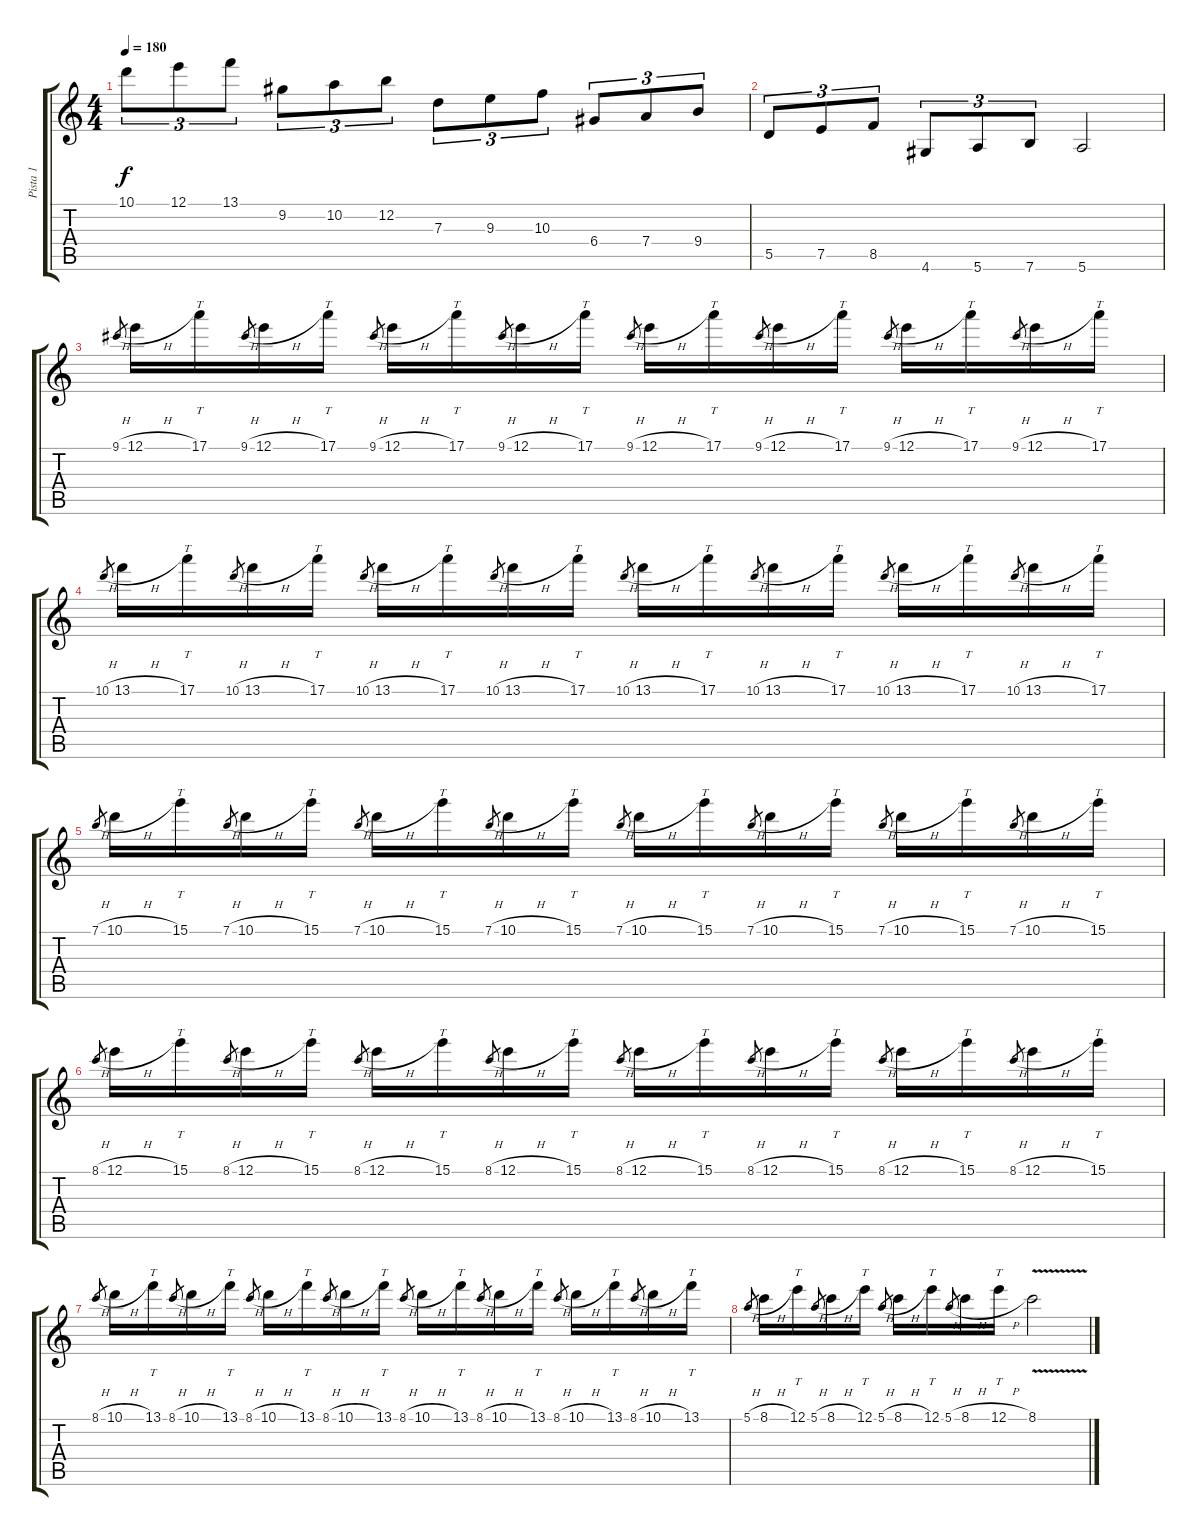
\track ("Pista 1" "Pista 1") {instrument overdrivenguitar}
\staff {score tabs}
\tuning (E4 B3 G3 D3 A2 E2) {hide}
\ts (4 4)
\tempo 180
\clef g2
\ks c
10.1.8{tu (3 2) dy f} 12.1.8{tu (3 2)} 13.1.8{tu (3 2)} 9.2.8{tu (3 2)} 10.2.8{tu (3 2)} 12.2.8{tu (3 2)} 7.3.8{tu (3 2)} 9.3.8{tu (3 2)} 10.3.8{tu (3 2)} 6.4.8{tu (3 2)} 7.4.8{tu (3 2)} 9.4.8{tu (3 2)} |
5.5.8{tu (3 2)} 7.5.8{tu (3 2)} 8.5.8{tu (3 2)} 4.6.8{tu (3 2)} 5.6.8{tu (3 2)} 7.6.8{tu (3 2)} 5.6.2 |
9.1{h}.8{gr} 12.1{h}.16 17.1.16{tt} 9.1{h}.8{gr} 12.1{h}.16 17.1.16{tt} 9.1{h}.8{gr} 12.1{h}.16 17.1.16{tt} 9.1{h}.8{gr} 12.1{h}.16 17.1.16{tt} 9.1{h}.8{gr} 12.1{h}.16 17.1.16{tt} 9.1{h}.8{gr} 12.1{h}.16 17.1.16{tt} 9.1{h}.8{gr} 12.1{h}.16 17.1.16{tt} 9.1{h}.8{gr} 12.1{h}.16 17.1.16{tt} |
10.1{h}.8{gr} 13.1{h}.16 17.1.16{tt} 10.1{h}.8{gr} 13.1{h}.16 17.1.16{tt} 10.1{h}.8{gr} 13.1{h}.16 17.1.16{tt} 10.1{h}.8{gr} 13.1{h}.16 17.1.16{tt} 10.1{h}.8{gr} 13.1{h}.16 17.1.16{tt} 10.1{h}.8{gr} 13.1{h}.16 17.1.16{tt} 10.1{h}.8{gr} 13.1{h}.16 17.1.16{tt} 10.1{h}.8{gr} 13.1{h}.16 17.1.16{tt} |
7.1{h}.8{gr} 10.1{h}.16 15.1.16{tt} 7.1{h}.8{gr} 10.1{h}.16 15.1.16{tt} 7.1{h}.8{gr} 10.1{h}.16 15.1.16{tt} 7.1{h}.8{gr} 10.1{h}.16 15.1.16{tt} 7.1{h}.8{gr} 10.1{h}.16 15.1.16{tt} 7.1{h}.8{gr} 10.1{h}.16 15.1.16{tt} 7.1{h}.8{gr} 10.1{h}.16 15.1.16{tt} 7.1{h}.8{gr} 10.1{h}.16 15.1.16{tt} |
8.1{h}.8{gr} 12.1{h}.16 15.1.16{tt} 8.1{h}.8{gr} 12.1{h}.16 15.1.16{tt} 8.1{h}.8{gr} 12.1{h}.16 15.1.16{tt} 8.1{h}.8{gr} 12.1{h}.16 15.1.16{tt} 8.1{h}.8{gr} 12.1{h}.16 15.1.16{tt} 8.1{h}.8{gr} 12.1{h}.16 15.1.16{tt} 8.1{h}.8{gr} 12.1{h}.16 15.1.16{tt} 8.1{h}.8{gr} 12.1{h}.16 15.1.16{tt} |
8.1{h}.8{gr} 10.1{h}.16 13.1.16{tt} 8.1{h}.8{gr} 10.1{h}.16 13.1.16{tt} 8.1{h}.8{gr} 10.1{h}.16 13.1.16{tt} 8.1{h}.8{gr} 10.1{h}.16 13.1.16{tt} 8.1{h}.8{gr} 10.1{h}.16 13.1.16{tt} 8.1{h}.8{gr} 10.1{h}.16 13.1.16{tt} 8.1{h}.8{gr} 10.1{h}.16 13.1.16{tt} 8.1{h}.8{gr} 10.1{h}.16 13.1.16{tt} |
5.1{h}.8{gr} 8.1{h}.16 12.1.16{tt} 5.1{h}.8{gr} 8.1{h}.16 12.1.16{tt} 5.1{h}.8{gr} 8.1{h}.16 12.1.16{tt} 5.1{h}.8{gr} 8.1{h}.16 12.1{h}.16{tt} 8.1{v}.2
